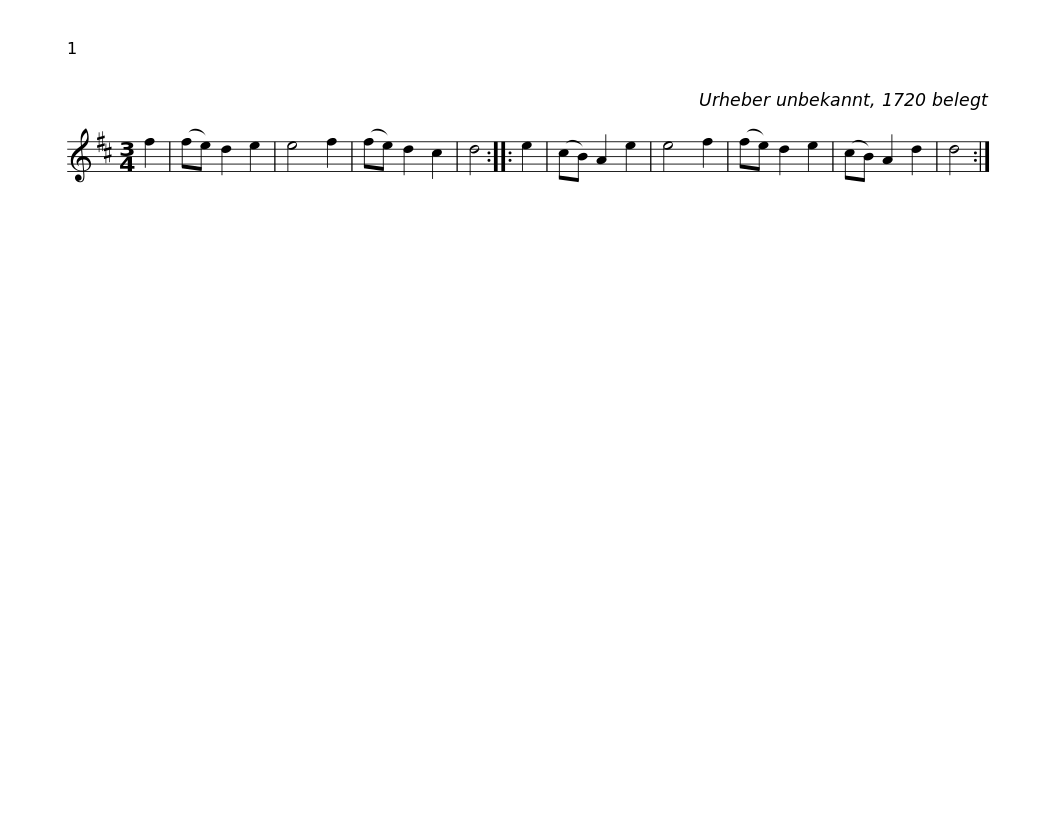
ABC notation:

X:1
L:1/8
M:3/4
I:linebreak $
K:D
V:1 treble
V:1
 f2 | (fe) d2 e2 | e4 f2 | (fe) d2 c2 | d4 :: %5
 e2 | (cB) A2 e2 | e4 f2 | (fe) d2 e2 | (cB) A2 d2 | %10
 d4 :| %11
